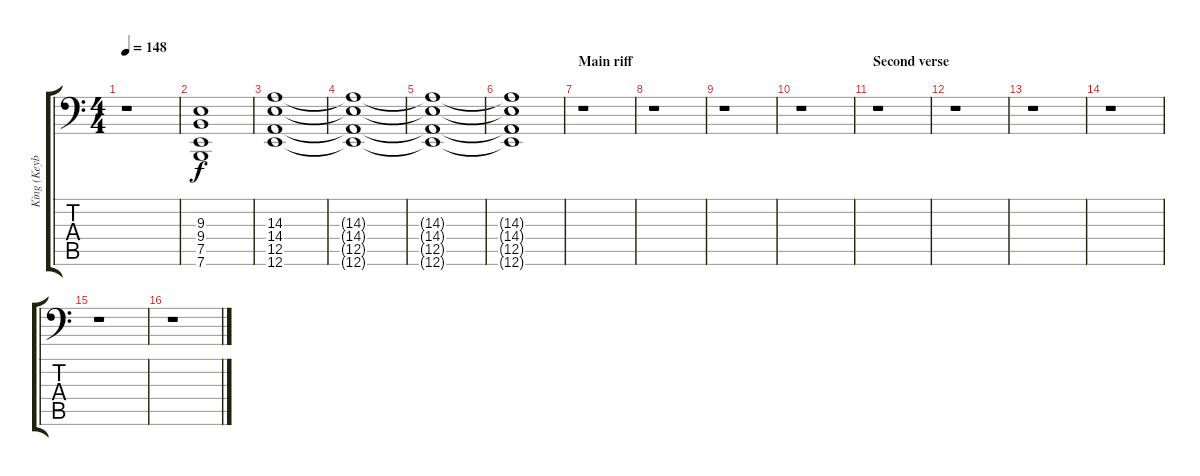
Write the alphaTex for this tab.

\track ("King (KeybLow)" "King (Keyb") {instrument churchorgan}
\staff {score tabs}
\tuning (E3 B2 G2 D2 A1 E1) {hide}
\ts (4 4)
\tempo 148
\clef f4
\ks c
r.1{dy f} |
(9.3 9.4 7.5 7.6).1 |
(14.3 14.4 12.5 12.6).1 |
(14.3{t} 14.4{t} 12.5{t} 12.6{t}).1 |
(14.3{t} 14.4{t} 12.5{t} 12.6{t}).1 |
(14.3{t} 14.4{t} 12.5{t} 12.6{t}).1 |
\section ("" "Main riff")
r.1 |
r.1 |
r.1 |
r.1 |
\section ("" "Second verse")
r.1 |
r.1 |
r.1 |
r.1 |
r.1 |
r.1
